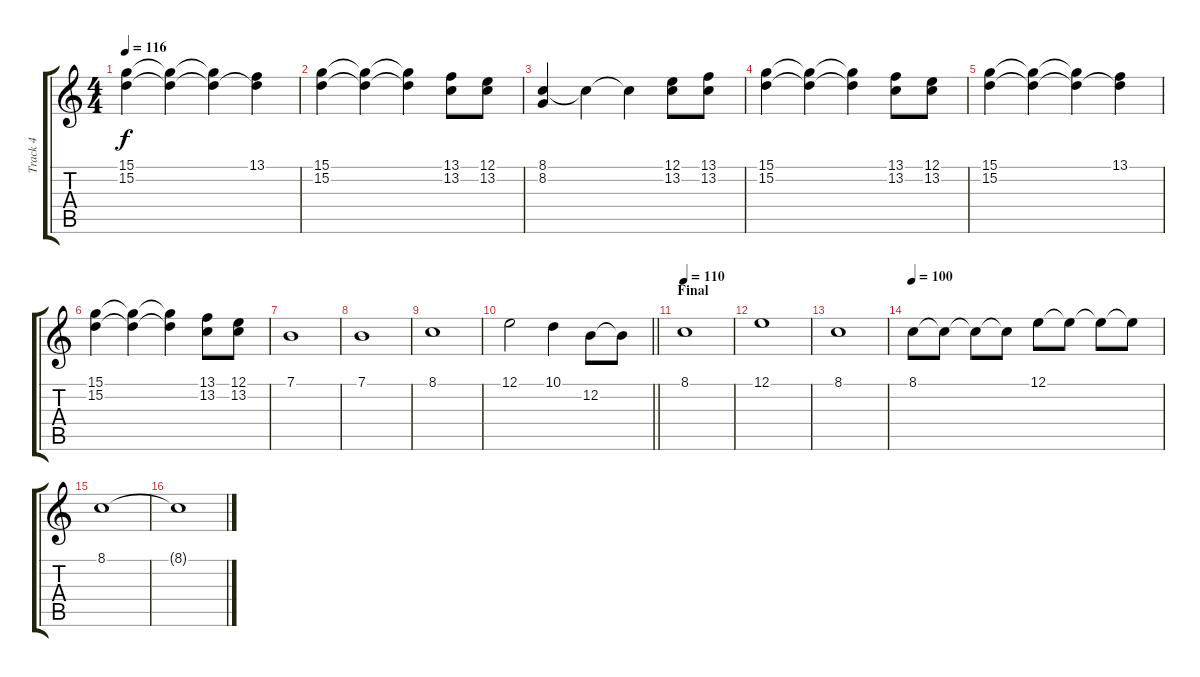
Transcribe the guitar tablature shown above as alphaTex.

\track ("Track 4" "Track 4") {instrument harmonica}
\staff {score tabs}
\tuning (E4 B3 G3 D3 A2 E2) {hide}
\ts (4 4)
\tempo 116
\clef g2
\ks c
(15.1 15.2).4{dy f} (15.1{t} 15.2{t}).4 (15.1{t} 15.2{t}).4 (13.1 15.2{t}).4 |
(15.1 15.2).4 (15.1{t} 15.2{t}).4 (15.1{t} 15.2{t}).4 (13.1 13.2).8 (12.1 13.2).8 |
(8.1 8.2).4 8.1{t}.4 8.1{t}.4 (12.1 13.2).8 (13.1 13.2).8 |
(15.1 15.2).4 (15.1{t} 15.2{t}).4 (15.1{t} 15.2{t}).4 (13.1 13.2).8 (12.1 13.2).8 |
(15.1 15.2).4 (15.1{t} 15.2{t}).4 (15.1{t} 15.2{t}).4 (13.1 15.2{t}).4 |
(15.1 15.2).4 (15.1{t} 15.2{t}).4 (15.1{t} 15.2{t}).4 (13.1 13.2).8 (12.1 13.2).8 |
7.1.1 |
7.1.1 |
8.1.1 |
\barLineRight lightlight
12.1.2 10.1.4 12.2.8 12.2{t}.8 |
\section ("" "Final")
\tempo 110
8.1.1 |
12.1.1 |
8.1.1 |
\tempo 100
8.1.8 8.1{t}.8 8.1{t}.8 8.1{t}.8 12.1.8 12.1{t}.8 12.1{t}.8 12.1{t}.8 |
8.1.1 |
8.1{t}.1
